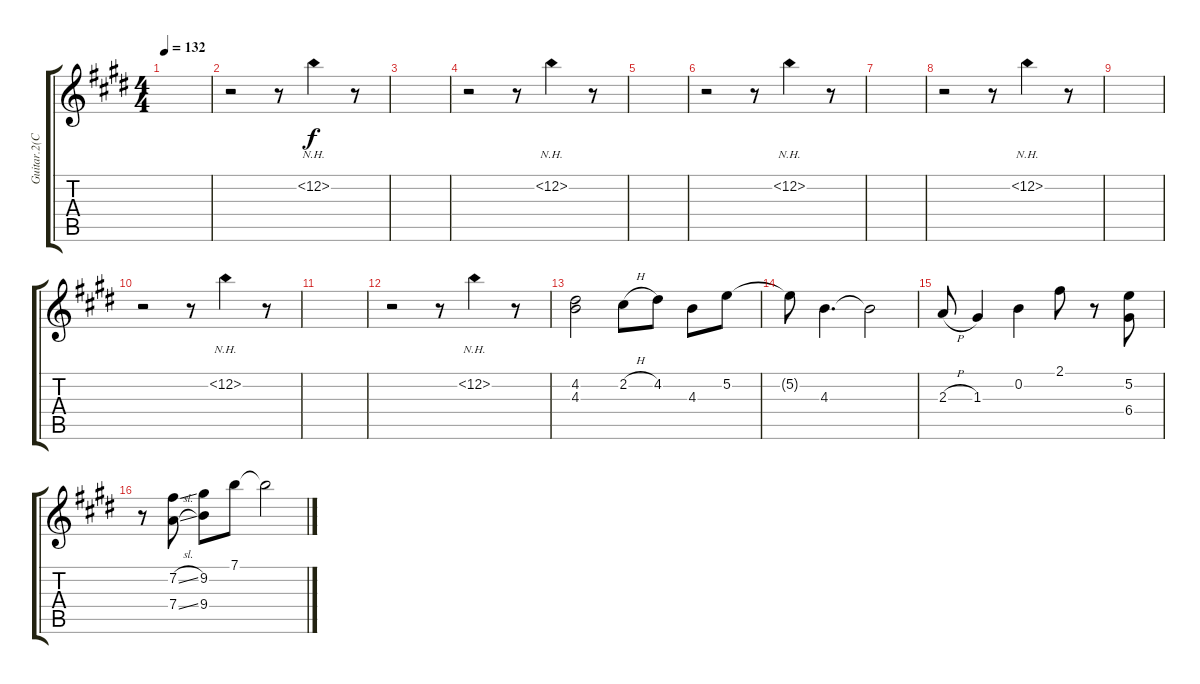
\track ("Guitar.2(Crunch)" "Guitar.2(C") {instrument overdrivenguitar}
\staff {score tabs}
\tuning (E4 B3 G3 D3 A2 E2) {hide}
\ts (4 4)
\tempo 132
\clef g2
\ks e
|
r.2 r.8 12.2{nh}.4 r.8 |
|
r.2 r.8 12.2{nh}.4 r.8 |
|
r.2 r.8 12.2{nh}.4 r.8 |
|
r.2 r.8 12.2{nh}.4 r.8 |
|
r.2 r.8 12.2{nh}.4 r.8 |
|
r.2 r.8 12.2{nh}.4 r.8 |
(4.2 4.3).2 2.2{h}.8 4.2.8 4.3.8 5.2.8 |
5.2{t}.8 4.3.4{d} 4.3{t}.2 |
2.3{h}.8 1.3.4 0.2.4 2.1.8 r.8 (5.2 6.4).8 |
r.8 (7.2{sl} 7.4{sl}).8 (9.2 9.4).8 7.1.8 7.1{t}.2
